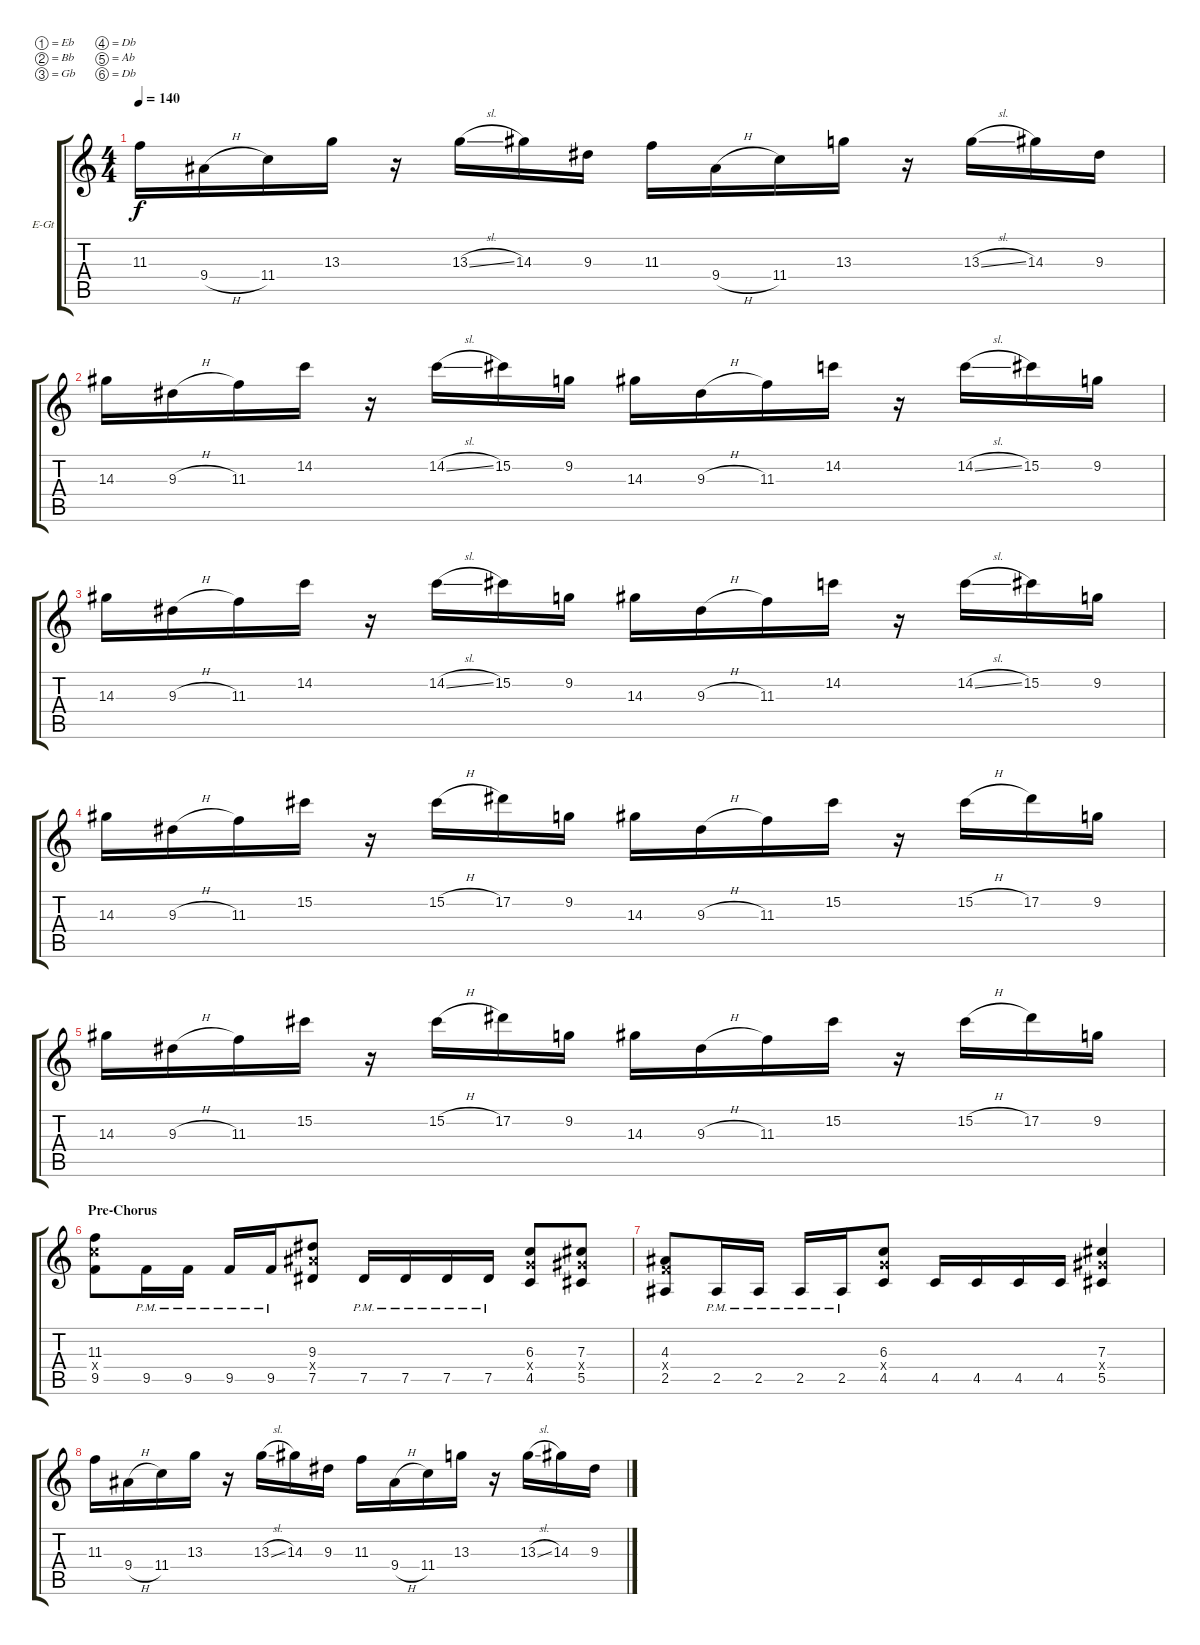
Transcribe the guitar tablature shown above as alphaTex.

\defaultSystemsLayout 4
\bracketExtendMode groupsimilarinstruments
\firstSystemTrackNameOrientation horizontal
\otherSystemsTrackNameOrientation horizontal
\track ("Lead - Paul Marc" "E-Gt") {instrument distortionguitar}
\staff {score tabs}
\tuning (Eb4 Bb3 Gb3 Db3 Ab2 Db2)
\ts (4 4)
\tempo 140
\clef g2
\ks c
11.3.16{dy f} 9.4{h}.16 11.4.16 13.3.16 r.16 13.3{sl}.16 14.3.16 9.3.16 11.3.16 9.4{h}.16 11.4.16 13.3.16 r.16 13.3{sl}.16 14.3.16 9.3.16 |
14.3.16 9.3{h}.16 11.3.16 14.2.16 r.16 14.2{sl}.16 15.2.16 9.2.16 14.3.16 9.3{h}.16 11.3.16 14.2.16 r.16 14.2{sl}.16 15.2.16 9.2.16 |
14.3.16 9.3{h}.16 11.3.16 14.2.16 r.16 14.2{sl}.16 15.2.16 9.2.16 14.3.16 9.3{h}.16 11.3.16 14.2.16 r.16 14.2{sl}.16 15.2.16 9.2.16 |
14.3.16 9.3{h}.16 11.3.16 15.2.16 r.16 15.2{h}.16 17.2.16 9.2.16 14.3.16 9.3{h}.16 11.3.16 15.2.16 r.16 15.2{h}.16 17.2.16 9.2.16 |
14.3.16 9.3{h}.16 11.3.16 15.2.16 r.16 15.2{h}.16 17.2.16 9.2.16 14.3.16 9.3{h}.16 11.3.16 15.2.16 r.16 15.2{h}.16 17.2.16 9.2.16 |
\section ("" "Pre-Chorus")
(9.5 11.4{x} 11.3).8 9.5{pm}.16 9.5{pm}.16 9.5{pm}.16 9.5{pm}.16 (7.5 9.4{x} 9.3).8 7.5{pm}.16 7.5{pm}.16 7.5{pm}.16 7.5{pm}.16 (4.5 6.4{x} 6.3).8 (5.5 7.4{x} 7.3).8 |
(2.5 4.4{x} 4.3).8 2.5{pm}.16 2.5{pm}.16 2.5{pm}.16 2.5{pm}.16 (4.5 6.4{x} 6.3).8 4.5.16 4.5.16 4.5.16 4.5.16 (5.5 7.4{x} 7.3).4 |
11.3.16 9.4{h}.16 11.4.16 13.3.16 r.16 13.3{sl}.16 14.3.16 9.3.16 11.3.16 9.4{h}.16 11.4.16 13.3.16 r.16 13.3{sl}.16 14.3.16 9.3.16
